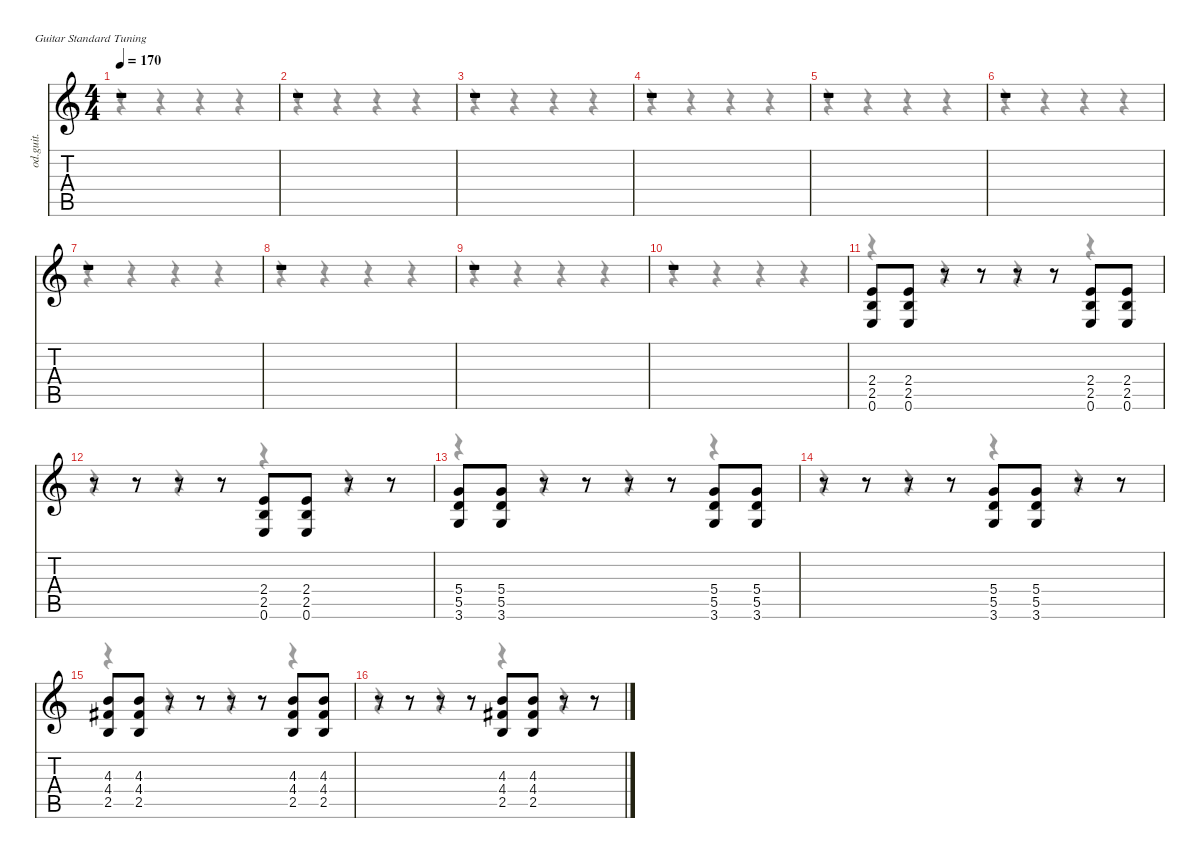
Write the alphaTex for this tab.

\defaultSystemsLayout 4
\hideDynamics
\bracketExtendMode nobrackets
\otherSystemsTrackNameOrientation horizontal
\track ("Gtr OD" "od.guit.") {instrument overdrivenguitar}
\staff {score tabs}
\tuning (E4 B3 G3 D3 A2 E2)
\voice
\ts (4 4)
\tempo 170
\clef g2
\ks c
r.1{dy f beam Up} |
r.1{beam Up} |
r.1{beam Up} |
r.1{beam Up} |
r.1{beam Up} |
r.1{beam Up} |
r.1{beam Up} |
r.1{beam Up} |
r.1{beam Up} |
r.1{beam Up} |
(2.4 2.5 0.6).8{beam Up} (2.4 2.5 0.6).8{beam Up} r.8{beam Up} r.8{beam Up} r.8{beam Up} r.8{beam Up} (2.4 2.5 0.6).8{beam Up} (2.4 2.5 0.6).8{beam Up} |
r.8{beam Up} r.8{beam Up} r.8{beam Up} r.8{beam Up} (2.4 2.5 0.6).8{beam Up} (2.4 2.5 0.6).8{beam Up} r.8{beam Up} r.8{beam Up} |
(5.4 5.5 3.6).8{beam Up} (5.4 5.5 3.6).8{beam Up} r.8{beam Up} r.8{beam Up} r.8{beam Up} r.8{beam Up} (5.4 5.5 3.6).8{beam Up} (5.4 5.5 3.6).8{beam Up} |
r.8{beam Up} r.8{beam Up} r.8{beam Up} r.8{beam Up} (5.4 5.5 3.6).8{beam Up} (5.4 5.5 3.6).8{beam Up} r.8{beam Up} r.8{beam Up} |
(4.3 4.4{acc #} 2.5).8{beam Up} (4.3 4.4{acc #} 2.5).8{beam Up} r.8{beam Up} r.8{beam Up} r.8{beam Up} r.8{beam Up} (4.3 4.4{acc #} 2.5).8{beam Up} (4.3 4.4{acc #} 2.5).8{beam Up} |
r.8{beam Up} r.8{beam Up} r.8{beam Up} r.8{beam Up} (4.3 4.4{acc #} 2.5).8{beam Up} (4.3 4.4{acc #} 2.5).8{beam Up} r.8{beam Up} r.8{beam Up}
\voice
\clef g2
\ottava regular
\simile none
\ks c
r.4{dy mf beam Down} r.4{beam Down} r.4{beam Down} r.4{beam Down} |
r.4{beam Down} r.4{beam Down} r.4{beam Down} r.4{beam Down} |
r.4{beam Down} r.4{beam Down} r.4{beam Down} r.4{beam Down} |
r.4{beam Down} r.4{beam Down} r.4{beam Down} r.4{beam Down} |
r.4{beam Down} r.4{beam Down} r.4{beam Down} r.4{beam Down} |
r.4{beam Down} r.4{beam Down} r.4{beam Down} r.4{beam Down} |
r.4{beam Down} r.4{beam Down} r.4{beam Down} r.4{beam Down} |
r.4{beam Down} r.4{beam Down} r.4{beam Down} r.4{beam Down} |
r.4{beam Down} r.4{beam Down} r.4{beam Down} r.4{beam Down} |
r.4{beam Down} r.4{beam Down} r.4{beam Down} r.4{beam Down} |
r.4{beam Down} r.4{beam Down} r.4{beam Down} r.4{beam Down} |
r.4{beam Down} r.4{beam Down} r.4{beam Down} r.4{beam Down} |
r.4{beam Down} r.4{beam Down} r.4{beam Down} r.4{beam Down} |
r.4{beam Down} r.4{beam Down} r.4{beam Down} r.4{beam Down} |
r.4{beam Down} r.4{beam Down} r.4{beam Down} r.4{beam Down} |
r.4{beam Down} r.4{beam Down} r.4{beam Down} r.4{beam Down}
